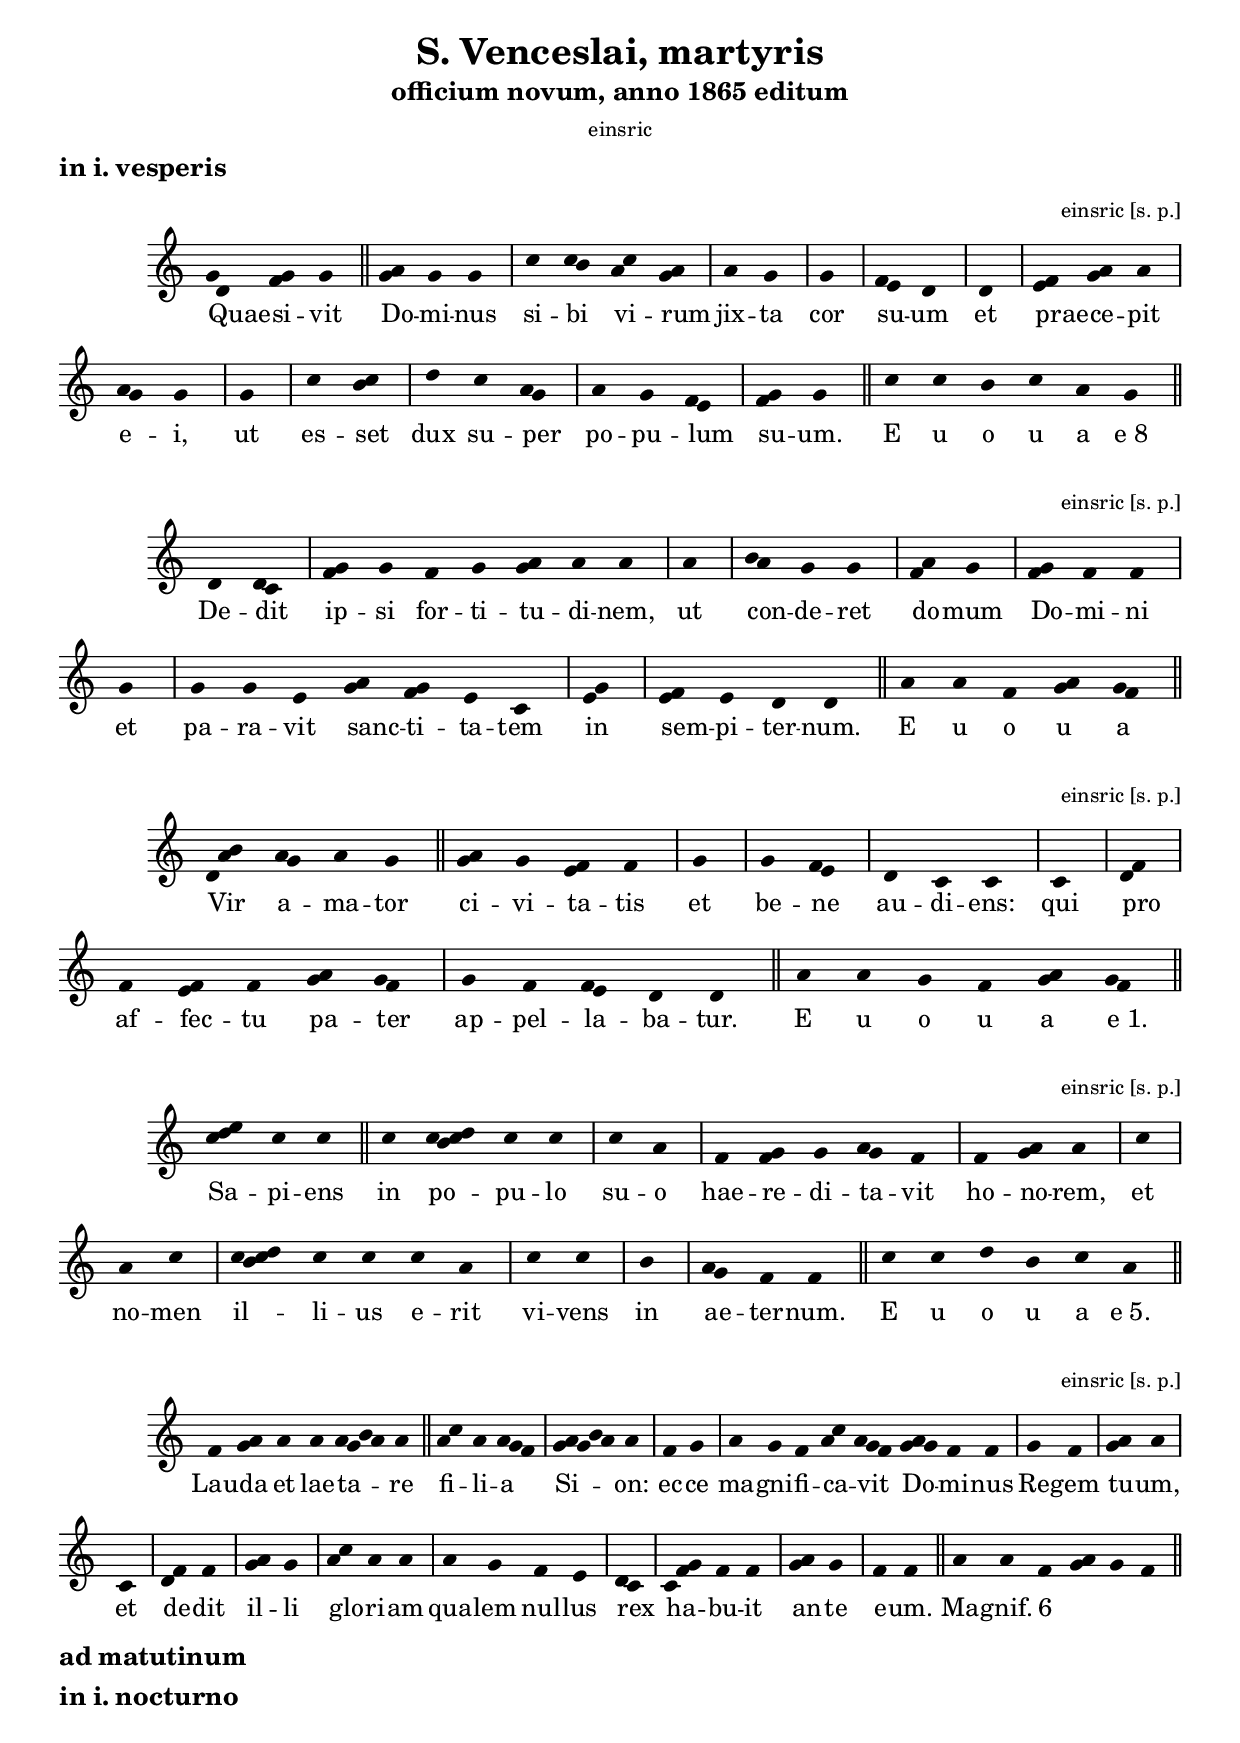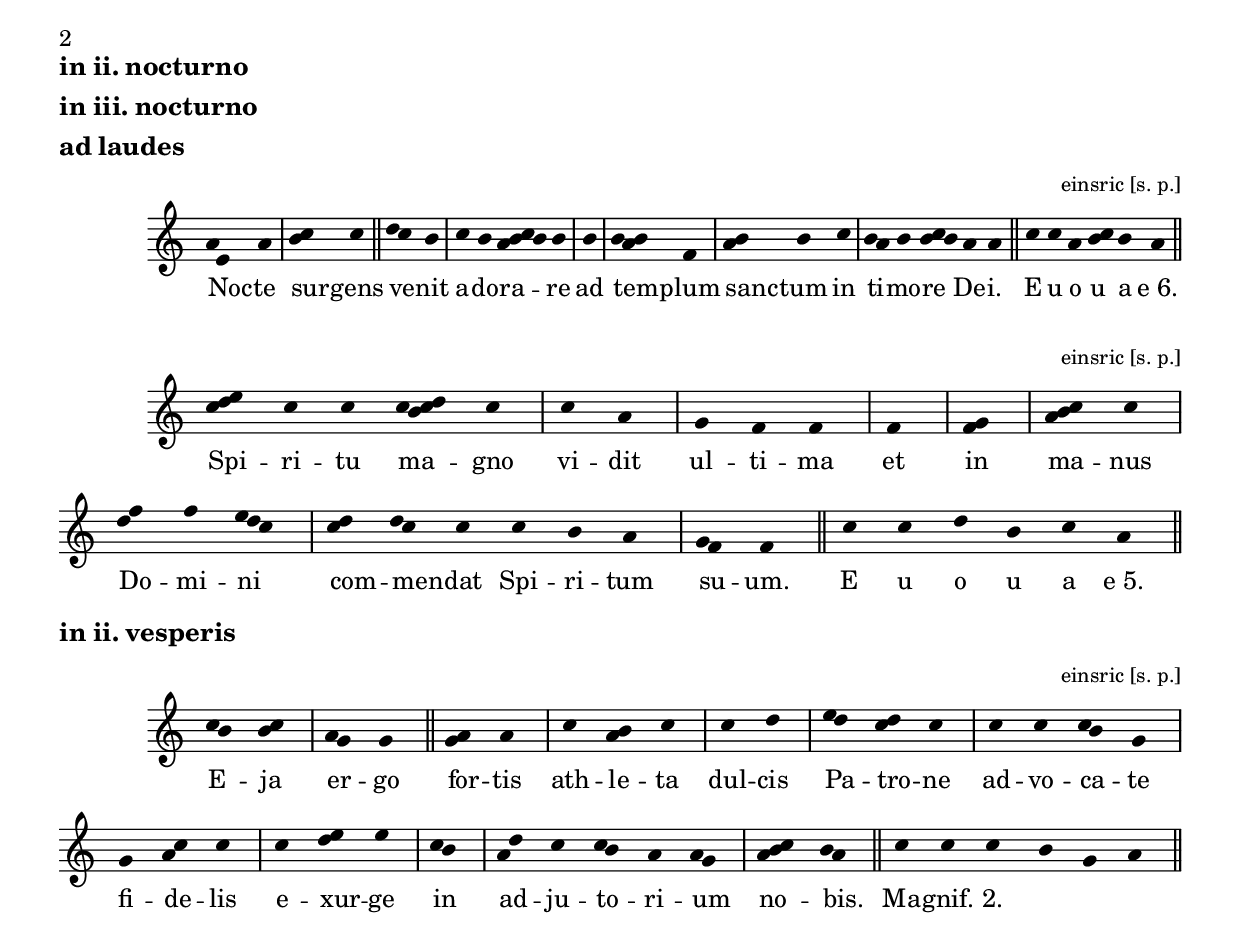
\version "2.19.32"

\include "../lib/synopsis.ily"

\header {
  title = "S. Venceslai, martyris"
  subtitle = "officium novum, anno 1865 editum"
  fontes = "einsric"
}

\markup\vesperaeI

\version "2.19.32"

\include "../lib/synopsis.ily"

\score {
  \transpose c c' {
    \plainchant
    \melisma { g4 d } \melisma { f g } g \bar "||" \melisma { g a } g g \bar "|" c' \melisma { c' b }
    \melisma { a c' } \melisma { g a } \bar "|" a g \bar "|" g \bar "|" \melisma { f e } d \bar "|"
    d \bar "|" \melisma { e f } \melisma { g a } a \bar "|" \melisma { a g } g \bar "|"
    g \bar "|" c' \melisma { b c' } \bar "|" d'
    c' \melisma { a g } \bar "|" a g \melisma { f e } \bar "|" \melisma { f g } g \bar "||"
    c' c' b c' a g \bar "||"
  }
  \addlyrics {
    Quae -- si -- vit Do -- mi -- nus si -- bi
    vi -- rum jix -- ta cor su -- um
    et prae -- ce -- pit e -- i,
    ut es -- set dux
    su -- per po -- pu -- lum su -- um.
    E u o u a "e 8"
  }
  \header {
    quid = "antiphona"
    fontes = "einsric [s. p.]"
  }
}

%{
\melisma {}
\score {
  \transpose c c' {
    \plainchant

  }
  \addlyrics {

  }
  \header {
    fontes = ""
  }
}
%}

\version "2.19.32"

\include "../lib/synopsis.ily"

\score {
  \transpose c c' {
    \plainchant
    d4 \melisma { d c } \bar "|" \melisma { f g } g f g \melisma { g a } a a \bar "|"
    a \bar "|" \melisma { b a } g g \bar "|" \melisma { f a } g \bar "|" \melisma { f g } f f \bar "|"
    g \bar "|" g g e \melisma { g a } \melisma { f g } e c \bar "|"
    \melisma { e g } \bar "|" \melisma { e f } e d d \bar "||"
    a a f \melisma { g a } \melisma { g f } \bar "||"
  }
  \addlyrics {
    De -- dit ip -- si for -- ti -- tu -- di -- nem,
    ut con -- de -- ret do -- mum Do -- mi -- ni
    et pa -- ra -- vit sanc -- ti -- ta -- tem
    in sem -- pi -- ter -- num.
    E u o u a "e 1."
  }
  \header {
    quid = "antiphona"
    fontes = "einsric [s. p.]"
  }
}

%{
\score {
  \transpose c c' {
    \plainchant

  }
  \addlyrics {

  }
  \header {
    fontes = ""
  }
}
%}

\version "2.19.32"

\include "../lib/synopsis.ily"

\score {
  \transpose c c' {
    \plainchant
    \melisma { d4 a b } \melisma { a g } a g \bar "||" \melisma { g a } g \melisma { e f } f \bar "|"
    g \bar "|" g \melisma { f e } \bar "|" d c c \bar "|"
    c \bar "|" \melisma { d f } \bar "|" f \melisma { e f } f
    \melisma { g a } \melisma { g f } \bar "|" g f \melisma { f e } d d \bar "||"
    a a g f \melisma { g a } \melisma { g f } \bar "||"
  }
  \addlyrics {
    Vir a -- ma -- tor ci -- vi -- ta -- tis
    et be -- ne au -- di -- ens:
    qui pro af -- fec -- tu
    pa -- ter ap -- pel -- la -- ba -- tur.
    E u o u a "e 1."
  }
  \header {
    quid = "antiphona"
    fontes = "einsric [s. p.]"
  }
}

%{
\score {
  \transpose c c' {
    \plainchant

  }
  \addlyrics {

  }
  \header {
    fontes = ""
  }
}
%}

\version "2.19.32"

\include "../lib/synopsis.ily"

\score {
  \transpose c c' {
    \plainchant
    \melisma { c'4 d' e' } c' c' \bar "||" c' \melisma { c' b c' d' } c' c' \bar "|" c' a \bar "|"
    f \melisma { f g } g \melisma { a g } f \bar "|" f \melisma { g a } a \bar "|"
    c' \bar "|" a c' \bar "|" \melisma { c' b c' d' } c' c'
    c' a \bar "|" c' c' \bar "|" b \bar "|" \melisma { a g } f f \bar "||"
    c' c' d' b c' a \bar "||"
  }
  \addlyrics {
    Sa -- pi -- ens in po -- pu -- lo su -- o
    hae -- re -- di -- ta -- vit ho -- no -- rem,
    et no -- men il -- li -- us
    e -- rit vi -- vens in ae -- ter -- num.
    E u o u a "e 5."
  }
  \header {
    quid = "antiphona"
    fontes = "einsric [s. p.]"
  }
}

%{
\score {
  \transpose c c' {
    \plainchant

  }
  \addlyrics {

  }
  \header {
    fontes = ""
  }
}
%}


\version "2.19.32"

\include "../lib/synopsis.ily"

\score {
  \transpose c c' {
    \plainchant
    f4 \melisma { g a } a a \melisma { a g b a } a \bar "||"
    \melisma { a c' } a \melisma { a g f } \bar "|" \melisma { g a g b a } a \bar "|"
    f g \bar "|" a g f \melisma { a c' } \melisma { a g f } \melisma { g a g } f f \bar "|"
    g f \bar "|" \melisma { g a } a \bar "|"
    c \bar "|" \melisma { d f } f \bar "|" \melisma { g a } g \bar "|" \melisma { a c' } a a \bar "|"
    a g f e \bar "|" \melisma { d c } \bar "|" \melisma { c f g } f f \bar "|"
    \melisma { g a } g \bar "|" f f \bar "||"
    a a f \melisma { g a } g f \bar "||"
  }
  \addlyrics {
    Lau -- da et lae -- ta -- re
    fi -- li -- a Si -- on:
    ec -- ce ma -- gni -- fi -- ca -- vit Do -- mi -- nus
    Re -- gem tu -- um,
    et de -- dit il -- li glo -- ri -- am
    qua -- lem nul -- lus rex ha -- bu -- it
    an -- te e -- um.
    Ma -- gnif. "6"
  }
  \header {
    quid = "antiphona"
    fontes = "einsric [s. p.]"
  }
}

%{
\score {
  \transpose c c' {
    \plainchant

  }
  \addlyrics {

  }
  \header {
    fontes = ""
  }
}
%}


\markup\matutinum
\markup\nocturnusI
\markup\nocturnusII
\markup\nocturnusIII
\markup\laudes

\version "2.19.32"

\include "../lib/synopsis.ily"

\score {
  \transpose c c' {
    \plainchant
    % almost certainly clef error in the source, should be a terce lower
    \melisma { a4 e } a \bar "|" \melisma { b c' } c' \bar "||"
    \melisma { d' c' } b \bar "|" c' b \melisma { a b c' b } b \bar "|"
    b \bar "|" \melisma { b a b } f \bar "|" \melisma { a b } b
    c' \bar "|" \melisma { b a } b \melisma { b c' b } a a \bar "||"
    c' c' a \melisma { b c' } b a \bar "||"
  }
  \addlyrics {
    Noc -- te sur -- gens
    ve -- nit a -- do -- ra -- re
    ad tem -- plum sanc -- tum
    in ti -- mo -- re De -- i.
    E u o u a "e 6."
  }
  \header {
    quid = "antiphona"
    fontes = "einsric [s. p.]"
    % the source is of monastic course and doesn't include the lauds cycle,
    % but this antiphon is reproduced with designation "ad primam"
  }
}

%{
\score {
  \transpose c c' {
    \plainchant

  }
  \addlyrics {

  }
  \header {
    fontes = ""
  }
}
%}

\version "2.19.32"

\include "../lib/synopsis.ily"

\score {
  \transpose c c' {
    \plainchant
    \melisma { c'4 d' e' } c' c' \melisma { c' b c' d' } c' \bar "|" c' a \bar "|" g f f \bar "|"
    f \bar "|" \melisma { f g } \bar "|" \melisma { a b c' } c' \bar "|" \melisma { d' f' } f' \melisma { e' d' c' } \bar "|"
    \melisma { c' d' } \melisma { d' c' } c' c' b a \bar "|" \melisma { g f } f \bar "||"
    c' c' d' b c' a \bar "||"
  }
  \addlyrics {
    Spi -- ri -- tu ma -- gno vi -- dit ul -- ti -- ma
    et in ma -- nus Do -- mi -- ni
    com -- men -- dat Spi -- ri -- tum su -- um.
    E u o u a "e 5."
  }
  \header {
    quid = "antiphona"
    fontes = "einsric [s. p.]"
    % the source is of monastic course and doesn't include the lauds cycle,
    % but this antiphon is reproduced with designation "ad tertiam"
  }
}

%{
\score {
  \transpose c c' {
    \plainchant

  }
  \addlyrics {

  }
  \header {
    fontes = ""
  }
}
%}


\markup\vesperaeII

\version "2.19.32"

\include "../lib/synopsis.ily"

\score {
  \transpose c c' {
    \plainchant
    \melisma { c'4 b } \melisma { b c' } \bar "|" \melisma { a g } g \bar "||"
    \melisma { g a } a \bar "|" c' \melisma { a b } c' \bar "|"
    c' d' \bar "|" \melisma { e' d' } \melisma { c' d' } c' \bar "|"
    c' c' \melisma { c' b } g \bar "|" g \melisma { a c' } c' \bar "|"
    c' \melisma { d' e' } e' \bar "|"
    \melisma { c' b } \bar "|" \melisma { a d' } c' \melisma { c' b } a \melisma { a g } \bar "|" \melisma { a b c' } \melisma { b a } \bar "||"
    c' c' c' b g a \bar "||"
  }
  \addlyrics {
    E -- ja er -- go
    for -- tis ath -- le -- ta
    dul -- cis Pa -- tro -- ne
    ad -- vo -- ca -- te fi -- de -- lis
    e -- xur -- ge % sic
    in ad -- ju -- to -- ri -- um no -- bis.
    Ma -- gnif. "2."
  }
  \header {
    quid = "antiphona"
    fontes = "einsric [s. p.]"
  }
}

%{
\score {
  \transpose c c' {
    \plainchant

  }
  \addlyrics {

  }
  \header {
    fontes = ""
  }
}
%}

